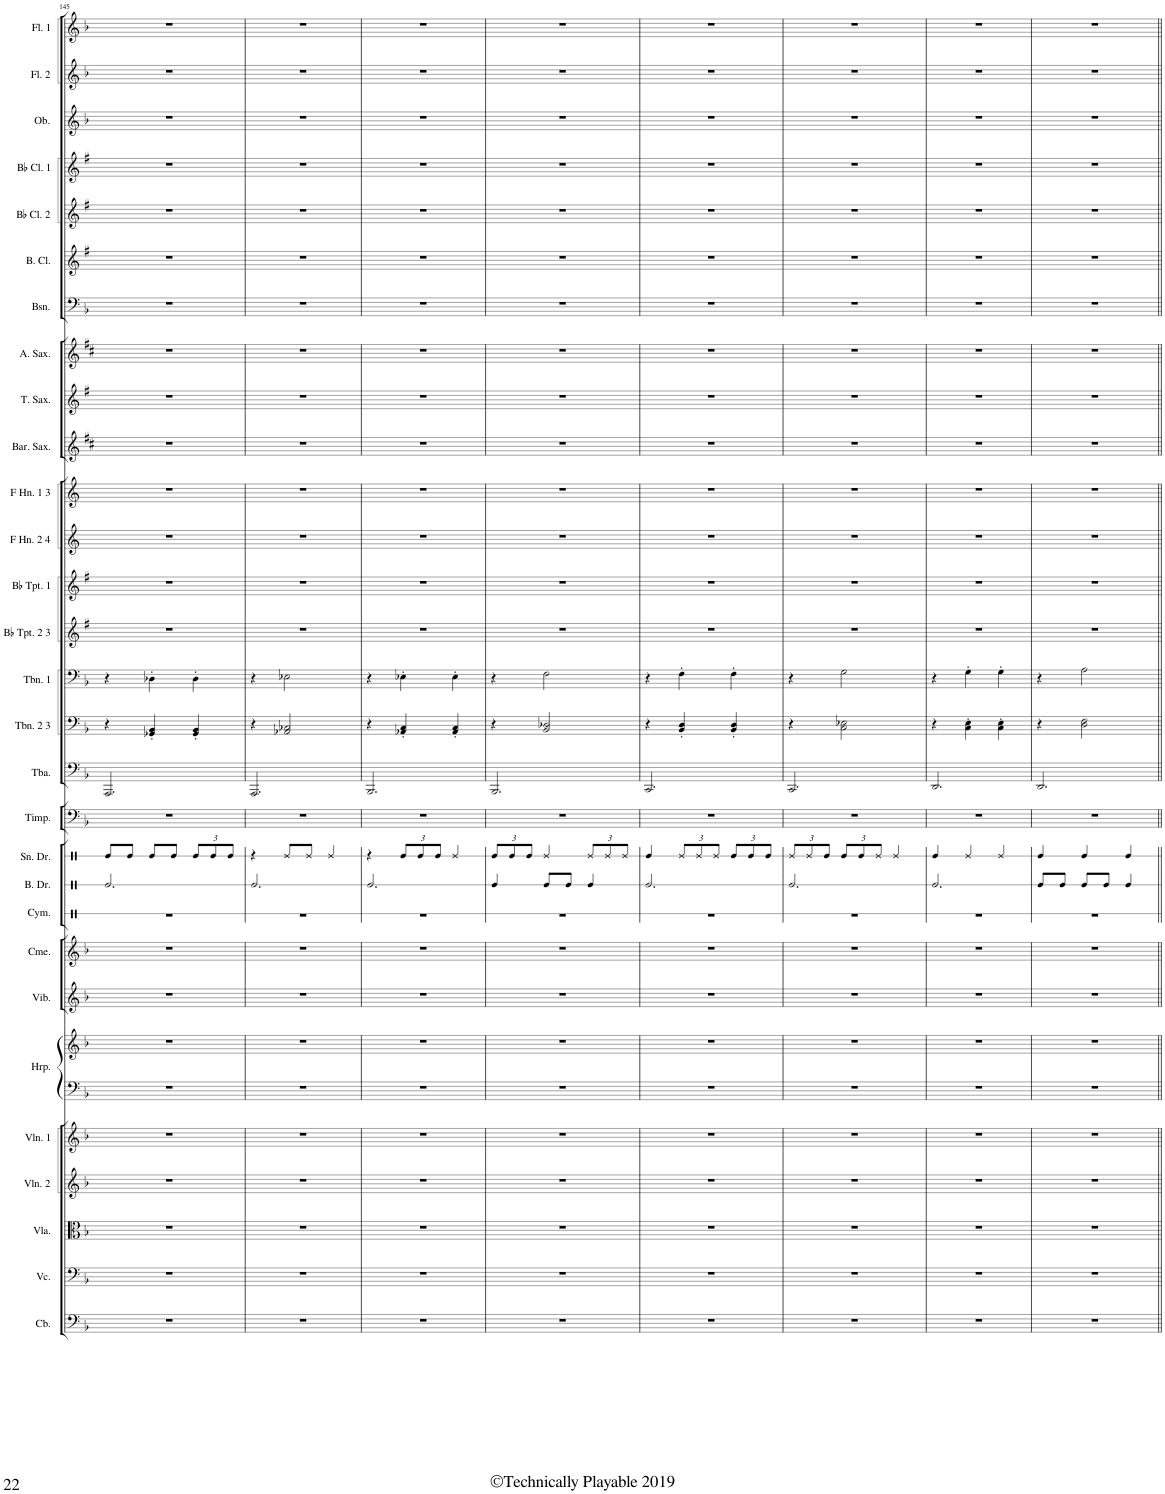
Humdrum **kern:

**kern	**kern	**kern	**kern	**kern	**kern	**kern	**kern	**kern	**kern	**kern	**kern	**kern	**kern	**kern	**kern	**kern	**kern	**kern	**kern	**kern	**kern	**kern	**kern	**kern	**kern	**kern	**kern	**kern	**kern
*part29	*part28	*part27	*part26	*part25	*part24	*part24	*part23	*part22	*part21	*part20	*part19	*part18	*part17	*part16	*part15	*part14	*part13	*part12	*part11	*part10	*part9	*part8	*part7	*part6	*part5	*part4	*part3	*part2	*part1
*staff30	*staff29	*staff28	*staff27	*staff26	*staff25	*staff24	*staff23	*staff22	*staff21	*staff20	*staff19	*staff18	*staff17	*staff16	*staff15	*staff14	*staff13	*staff12	*staff11	*staff10	*staff9	*staff8	*staff7	*staff6	*staff5	*staff4	*staff3	*staff2	*staff1
*I"Contrabass	*I"Violoncello	*I"Viola	*I"Violin 2	*I"Violin 1	*I"Harp	*	*I"Vibraphone	*I"Chimes	*I"Cymbal	*I"Bass Drum	*I"Snare Drum	*I"Timpani	*I"Tuba	*I"Trombone 2 &amp; 3	*I"Trombone 1	*I"Bb Trumpet 2 &amp; 3	*I"Bb Trumpet 1	*I"F Horn 2 &amp; 4	*I"F Horn 1 &amp; 3	*I"Baritone Saxophone	*I"Tenor Saxophone	*I"Alto Saxophone	*I"Bassoon	*I"Bass Clarinet	*I"Bb Clarinet 2	*I"Bb Clarinet 1	*I"Oboe	*I"Flute 2	*I"Flute 1
*I'Cb.	*I'Vc.	*I'Vla.	*I'Vln. 2	*I'Vln. 1	*I'Hrp.	*	*I'Vib.	*I'Cme.	*I'Cym.	*I'B. Dr.	*I'Sn. Dr.	*I'Timp.	*I'Tba.	*I'Tbn. 2 3	*I'Tbn. 1	*I'Bb Tpt. 2 3	*I'Bb Tpt. 1	*I'F Hn. 2 4	*I'F Hn. 1 3	*I'Bar. Sax.	*I'T. Sax.	*I'A. Sax.	*I'Bsn.	*I'B. Cl.	*I'Bb Cl. 2	*I'Bb Cl. 1	*I'Ob.	*I'Fl. 2	*I'Fl. 1
!!LO:PB:g=z
*clefF4	*clefF4	*clefC3	*clefG2	*clefG2	*clefF4	*clefG2	*clefG2	*clefG2	*clefX	*clefX	*clefX	*clefF4	*clefF4	*clefF4	*clefF4	*clefG2	*clefG2	*clefG2	*clefG2	*clefG2	*clefG2	*clefG2	*clefF4	*clefG2	*clefG2	*clefG2	*clefG2	*clefG2	*clefG2
*Trd7c12	*	*	*	*	*	*	*Trd-14c-24	*	*	*	*	*	*	*Trd1c2	*Trd1c2	*Trd1c2	*Trd1c2	*Trd4c7	*Trd4c7	*Trd12c21	*Trd8c14	*Trd5c9	*	*Trd8c14	*Trd1c2	*Trd1c2	*	*	*
*k[b-]	*k[b-]	*k[b-]	*k[b-]	*k[b-]	*k[b-]	*k[b-]	*k[b-]	*k[b-]	*k[]	*k[]	*k[]	*k[b-]	*k[b-]	*k[b-]	*k[b-]	*k[f#]	*k[f#]	*k[]	*k[]	*k[f#c#]	*k[f#]	*k[f#c#]	*k[b-]	*k[f#]	*k[f#]	*k[f#]	*k[b-]	*k[b-]	*k[b-]
*M3/4	*M3/4	*M3/4	*M3/4	*M3/4	*M3/4	*M3/4	*M3/4	*M3/4	*M3/4	*M3/4	*M3/4	*M3/4	*M3/4	*M3/4	*M3/4	*M3/4	*M3/4	*M3/4	*M3/4	*M3/4	*M3/4	*M3/4	*M3/4	*M3/4	*M3/4	*M3/4	*M3/4	*M3/4	*M3/4
=145	=145	=145	=145	=145	=145	=145	=145	=145	=145	=145	=145	=145	=145	=145	=145	=145	=145	=145	=145	=145	=145	=145	=145	=145	=145	=145	=145	=145	=145
2.r	2.r	2.r	2.r	2.r	2.r	2.r	2.r	2.r	2.r	2.Re/	8Re/L	2.r	2.AAA/	4r	4r	2.r	2.r	2.r	2.r	2.r	2.r	2.r	2.r	2.r	2.r	2.r	2.r	2.r	2.r
.	.	.	.	.	.	.	.	.	.	.	8Re/J	.	.	.	.	.	.	.	.	.	.	.	.	.	.	.	.	.	.
.	.	.	.	.	.	.	.	.	.	.	8Re/L	.	.	4GG-X/' 4BB-/'	4D-X'\	.	.	.	.	.	.	.	.	.	.	.	.	.	.
.	.	.	.	.	.	.	.	.	.	.	8Re/J	.	.	.	.	.	.	.	.	.	.	.	.	.	.	.	.	.	.
*	*	*	*	*	*	*	*	*	*	*	*Xbrackettup	*	*	*	*	*	*	*	*	*	*	*	*	*	*	*	*	*	*
.	.	.	.	.	.	.	.	.	.	.	12Re/L	.	.	4GG-/' 4BB-/'	4D-'\	.	.	.	.	.	.	.	.	.	.	.	.	.	.
.	.	.	.	.	.	.	.	.	.	.	12Re/	.	.	.	.	.	.	.	.	.	.	.	.	.	.	.	.	.	.
.	.	.	.	.	.	.	.	.	.	.	12Re/J	.	.	.	.	.	.	.	.	.	.	.	.	.	.	.	.	.	.
=146	=146	=146	=146	=146	=146	=146	=146	=146	=146	=146	=146	=146	=146	=146	=146	=146	=146	=146	=146	=146	=146	=146	=146	=146	=146	=146	=146	=146	=146
2.r	2.r	2.r	2.r	2.r	2.r	2.r	2.r	2.r	2.r	2.Re/	4r	2.r	2.AAA/	4r	4r	2.r	2.r	2.r	2.r	2.r	2.r	2.r	2.r	2.r	2.r	2.r	2.r	2.r	2.r
.	.	.	.	.	.	.	.	.	.	.	8Re/L	.	.	2AA-X/ 2C-X/	2E-X\	.	.	.	.	.	.	.	.	.	.	.	.	.	.
.	.	.	.	.	.	.	.	.	.	.	8Re/J	.	.	.	.	.	.	.	.	.	.	.	.	.	.	.	.	.	.
.	.	.	.	.	.	.	.	.	.	.	4Re/	.	.	.	.	.	.	.	.	.	.	.	.	.	.	.	.	.	.
=147	=147	=147	=147	=147	=147	=147	=147	=147	=147	=147	=147	=147	=147	=147	=147	=147	=147	=147	=147	=147	=147	=147	=147	=147	=147	=147	=147	=147	=147
2.r	2.r	2.r	2.r	2.r	2.r	2.r	2.r	2.r	2.r	2.Re/	4r	2.r	2.BBB-/	4r	4r	2.r	2.r	2.r	2.r	2.r	2.r	2.r	2.r	2.r	2.r	2.r	2.r	2.r	2.r
.	.	.	.	.	.	.	.	.	.	.	12Re/L	.	.	4AA-X/' 4C/'	4E-X'\	.	.	.	.	.	.	.	.	.	.	.	.	.	.
.	.	.	.	.	.	.	.	.	.	.	12Re/	.	.	.	.	.	.	.	.	.	.	.	.	.	.	.	.	.	.
.	.	.	.	.	.	.	.	.	.	.	12Re/J	.	.	.	.	.	.	.	.	.	.	.	.	.	.	.	.	.	.
.	.	.	.	.	.	.	.	.	.	.	4Re/	.	.	4AA-/' 4C/'	4E-'\	.	.	.	.	.	.	.	.	.	.	.	.	.	.
=148	=148	=148	=148	=148	=148	=148	=148	=148	=148	=148	=148	=148	=148	=148	=148	=148	=148	=148	=148	=148	=148	=148	=148	=148	=148	=148	=148	=148	=148
2.r	2.r	2.r	2.r	2.r	2.r	2.r	2.r	2.r	2.r	4Re/	12Re/L	2.r	2.BBB-/	4r	4r	2.r	2.r	2.r	2.r	2.r	2.r	2.r	2.r	2.r	2.r	2.r	2.r	2.r	2.r
.	.	.	.	.	.	.	.	.	.	.	12Re/	.	.	.	.	.	.	.	.	.	.	.	.	.	.	.	.	.	.
.	.	.	.	.	.	.	.	.	.	.	12Re/J	.	.	.	.	.	.	.	.	.	.	.	.	.	.	.	.	.	.
.	.	.	.	.	.	.	.	.	.	8Re/L	4Re/	.	.	2BB-/ 2D-X/	2F\	.	.	.	.	.	.	.	.	.	.	.	.	.	.
.	.	.	.	.	.	.	.	.	.	8Re/J	.	.	.	.	.	.	.	.	.	.	.	.	.	.	.	.	.	.	.
.	.	.	.	.	.	.	.	.	.	4Re/	12Re/L	.	.	.	.	.	.	.	.	.	.	.	.	.	.	.	.	.	.
.	.	.	.	.	.	.	.	.	.	.	12Re/	.	.	.	.	.	.	.	.	.	.	.	.	.	.	.	.	.	.
.	.	.	.	.	.	.	.	.	.	.	12Re/J	.	.	.	.	.	.	.	.	.	.	.	.	.	.	.	.	.	.
=149	=149	=149	=149	=149	=149	=149	=149	=149	=149	=149	=149	=149	=149	=149	=149	=149	=149	=149	=149	=149	=149	=149	=149	=149	=149	=149	=149	=149	=149
2.r	2.r	2.r	2.r	2.r	2.r	2.r	2.r	2.r	2.r	2.Re/	4Re/	2.r	2.CC/	4r	4r	2.r	2.r	2.r	2.r	2.r	2.r	2.r	2.r	2.r	2.r	2.r	2.r	2.r	2.r
.	.	.	.	.	.	.	.	.	.	.	12Re/L	.	.	4BB-/' 4D/'	4F'\	.	.	.	.	.	.	.	.	.	.	.	.	.	.
.	.	.	.	.	.	.	.	.	.	.	12Re/	.	.	.	.	.	.	.	.	.	.	.	.	.	.	.	.	.	.
.	.	.	.	.	.	.	.	.	.	.	12Re/J	.	.	.	.	.	.	.	.	.	.	.	.	.	.	.	.	.	.
.	.	.	.	.	.	.	.	.	.	.	12Re/L	.	.	4BB-/' 4D/'	4F'\	.	.	.	.	.	.	.	.	.	.	.	.	.	.
.	.	.	.	.	.	.	.	.	.	.	12Re/	.	.	.	.	.	.	.	.	.	.	.	.	.	.	.	.	.	.
.	.	.	.	.	.	.	.	.	.	.	12Re/J	.	.	.	.	.	.	.	.	.	.	.	.	.	.	.	.	.	.
=150	=150	=150	=150	=150	=150	=150	=150	=150	=150	=150	=150	=150	=150	=150	=150	=150	=150	=150	=150	=150	=150	=150	=150	=150	=150	=150	=150	=150	=150
2.r	2.r	2.r	2.r	2.r	2.r	2.r	2.r	2.r	2.r	2.Re/	12Re/L	2.r	2.CC/	4r	4r	2.r	2.r	2.r	2.r	2.r	2.r	2.r	2.r	2.r	2.r	2.r	2.r	2.r	2.r
.	.	.	.	.	.	.	.	.	.	.	12Re/	.	.	.	.	.	.	.	.	.	.	.	.	.	.	.	.	.	.
.	.	.	.	.	.	.	.	.	.	.	12Re/J	.	.	.	.	.	.	.	.	.	.	.	.	.	.	.	.	.	.
.	.	.	.	.	.	.	.	.	.	.	12Re/L	.	.	2C\ 2E-X\	2G\	.	.	.	.	.	.	.	.	.	.	.	.	.	.
.	.	.	.	.	.	.	.	.	.	.	12Re/	.	.	.	.	.	.	.	.	.	.	.	.	.	.	.	.	.	.
.	.	.	.	.	.	.	.	.	.	.	12Re/J	.	.	.	.	.	.	.	.	.	.	.	.	.	.	.	.	.	.
.	.	.	.	.	.	.	.	.	.	.	4Re/	.	.	.	.	.	.	.	.	.	.	.	.	.	.	.	.	.	.
=151	=151	=151	=151	=151	=151	=151	=151	=151	=151	=151	=151	=151	=151	=151	=151	=151	=151	=151	=151	=151	=151	=151	=151	=151	=151	=151	=151	=151	=151
2.r	2.r	2.r	2.r	2.r	2.r	2.r	2.r	2.r	2.r	2.Re/	4Re/	2.r	2.DD/	4r	4r	2.r	2.r	2.r	2.r	2.r	2.r	2.r	2.r	2.r	2.r	2.r	2.r	2.r	2.r
.	.	.	.	.	.	.	.	.	.	.	4Re/	.	.	4C\' 4E\'	4G'\	.	.	.	.	.	.	.	.	.	.	.	.	.	.
.	.	.	.	.	.	.	.	.	.	.	4Re/	.	.	4C\' 4E\'	4G'\	.	.	.	.	.	.	.	.	.	.	.	.	.	.
=152	=152	=152	=152	=152	=152	=152	=152	=152	=152	=152	=152	=152	=152	=152	=152	=152	=152	=152	=152	=152	=152	=152	=152	=152	=152	=152	=152	=152	=152
2.r	2.r	2.r	2.r	2.r	2.r	2.r	2.r	2.r	2.r	8Re/L	4Re/	2.r	2.DD/	4r	4r	2.r	2.r	2.r	2.r	2.r	2.r	2.r	2.r	2.r	2.r	2.r	2.r	2.r	2.r
.	.	.	.	.	.	.	.	.	.	8Re/J	.	.	.	.	.	.	.	.	.	.	.	.	.	.	.	.	.	.	.
.	.	.	.	.	.	.	.	.	.	8Re/L	4Re/	.	.	2D\ 2F\	2A\	.	.	.	.	.	.	.	.	.	.	.	.	.	.
.	.	.	.	.	.	.	.	.	.	8Re/J	.	.	.	.	.	.	.	.	.	.	.	.	.	.	.	.	.	.	.
.	.	.	.	.	.	.	.	.	.	4Re/	4Re/	.	.	.	.	.	.	.	.	.	.	.	.	.	.	.	.	.	.
=||	=||	=||	=||	=||	=||	=||	=||	=||	=||	=||	=||	=||	=||	=||	=||	=||	=||	=||	=||	=||	=||	=||	=||	=||	=||	=||	=||	=||	=||
*-	*-	*-	*-	*-	*-	*-	*-	*-	*-	*-	*-	*-	*-	*-	*-	*-	*-	*-	*-	*-	*-	*-	*-	*-	*-	*-	*-	*-	*-
